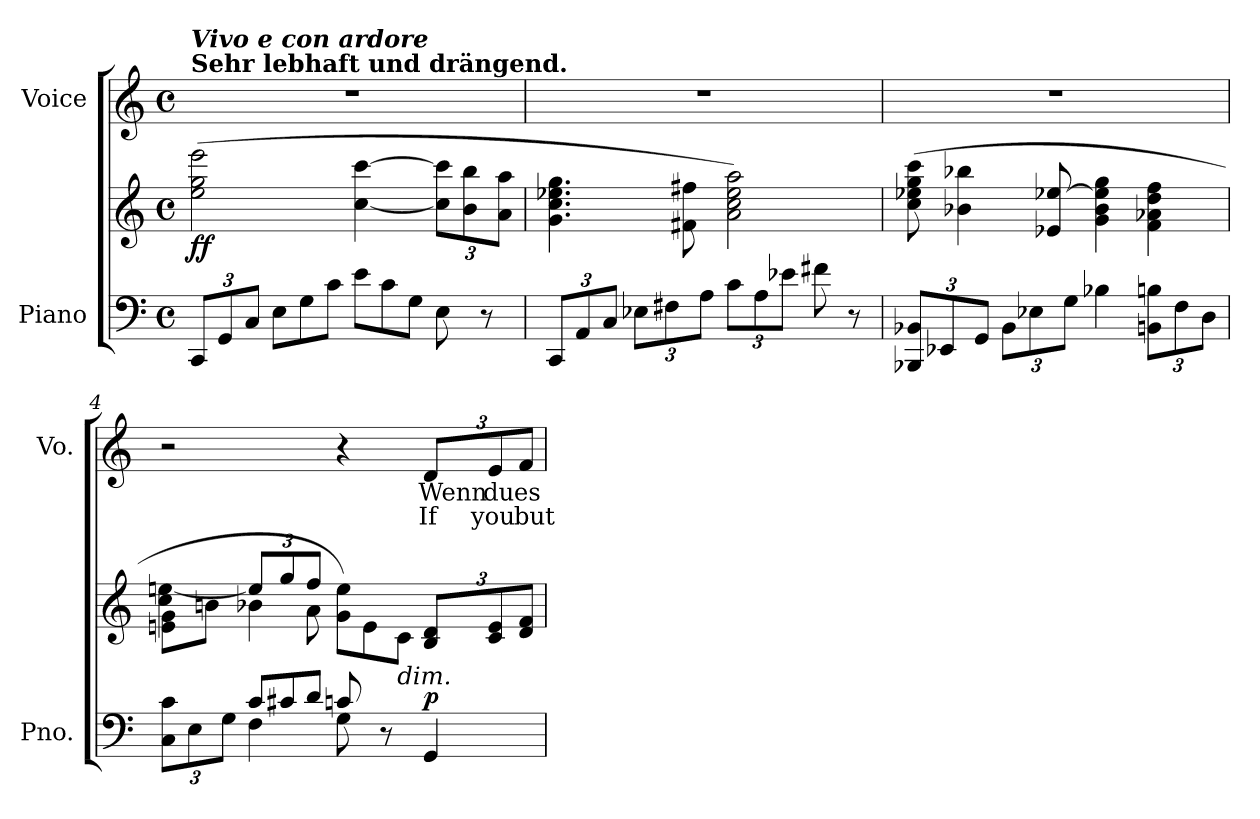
**kern	**kern	**dynam	**kern	**text	**text
*part2	*part2	*part2	*part1	*part1	*part1
*staff3	*staff2	*staff2/3	*staff1	*staff1	*staff1
*I"Piano	*	*	*I"Voice	*	*
*I'Pno.	*	*	*I'Vo.	*	*
*clefF4	*clefG2	*	*clefG2	*	*
*k[]	*k[]	*	*k[]	*	*
*M4/4	*M4/4	*	*M4/4	*	*
*met(c)	*met(c)	*	*met(c)	*	*
*Xbrackettup	*	*	*	*	*
=1	=1	=1	=1	=1	=1
!	!	!	!LO:TX:a:B:t=Sehr lebhaft und drängend.	!	!
!	!	!	!LO:TX:Bi:t=Vivo e con ardore	!	!
!	!	!LO:DY:b	!	!	!
12CC/L	(>2ee\ 2gg\ 2eee\	ff	1r	.	.
12GG/	.	.	.	.	.
12C/J	.	.	.	.	.
*Xtuplet	*	*	*	*	*
12E\L	.	.	.	.	.
12G\	.	.	.	.	.
12c\J	.	.	.	.	.
12e\L	[4cc\ [4ccc\	.	.	.	.
12c\	.	.	.	.	.
12G\J	.	.	.	.	.
*	*Xbrackettup	*	*	*	*
8E\	12cc\] 12ccc\]L	.	.	.	.
.	12b\ 12bb\	.	.	.	.
8r	.	.	.	.	.
.	12a\ 12aa\J	.	.	.	.
=2	=2	=2	=2	=2	=2
*tuplet	*	*	*	*	*
12CC/L	4.g\ 4.cc\ 4.ee-X\ 4.gg\	.	1r	.	.
12AA/	.	.	.	.	.
12C/J	.	.	.	.	.
12E-X\L	.	.	.	.	.
12F#X\	.	.	.	.	.
.	8f#X\ 8ff#X\	.	.	.	.
12A\J	.	.	.	.	.
12c\L	2a\ 2cc\ 2ee-\ 2aa\)	.	.	.	.
12A\	.	.	.	.	.
12e-X\J	.	.	.	.	.
8f#X\	.	.	.	.	.
8r	.	.	.	.	.
=3	=3	=3	=3	=3	=3
12BBB-X/ 12BB-X/L	(>8cc\ 8ee-X\ 8gg\ 8ccc\	.	1r	.	.
12EE-X/	.	.	.	.	.
.	4b-X\ 4bb-X\	.	.	.	.
12GG/J	.	.	.	.	.
12BB-\L	.	.	.	.	.
12E-X\	.	.	.	.	.
.	8e-X/ [8ee-X/	.	.	.	.
12G\J	.	.	.	.	.
4B-X\	4g\ 4b-\ 4ee-\] 4gg\	.	.	.	.
12BBn\ 12Bn\L	4f\ 4a-X\ 4dd\ 4ff\	.	.	.	.
12F\	.	.	.	.	.
12D\J	.	.	.	.	.
!!LO:LB:g=z
=4	=4	=4	=4	=4	=4
*^	*^	*	*	*	*
12C\ 12c\L	4ryy	8en\ 8g\L	4cc\ [4een\	.	2r	.	.
12E\	.	.	.	.	.	.	.
.	.	8bn\J	.	.	.	.	.
12G\J	.	.	.	.	.	.	.
*	*Xtuplet	*Xtuplet	*tuplet	*	*	*	*
4F\	12c/L	6b-X\	12ee/L]	.	.	.	.
.	12c#X/	.	12gg/	.	.	.	.
.	12d/J	12a\	12ff/J	.	.	.	.
*	*	*Xtuplet	*	*	*	*	*
8G\	8cn/	12g\ 12ee\L)	2ryy	.	4r	.	.
.	.	12e\	.	.	.	.	.
8r	4.ryy	.	.	.	.	.	.
!	!	!LO:TX:b:i:t=dim.	!	!	!	!	!
.	.	12c\J	.	.	.	.	.
*	*	*tuplet	*	*	*	*	*
!	!	!	!	!LO:DY:a=2	!	!LO:LY:b	!LO:LY:b
4GG/	.	12B/ 12d/L	.	p	12d/L	Wenn	If
!	!	!	!	!	!	!LO:LY:b	!LO:LY:b
.	.	12c/ 12e/	.	.	12e/	du	you
!	!	!	!	!	!	!LO:LY:b	!LO:LY:b
.	.	12d/ 12f/J	.	.	12f/J	es	but
*v	*v	*	*	*	*	*	*
*	*v	*v	*	*	*	*
=	=	=	=	=	=
*-	*-	*-	*-	*-	*-
